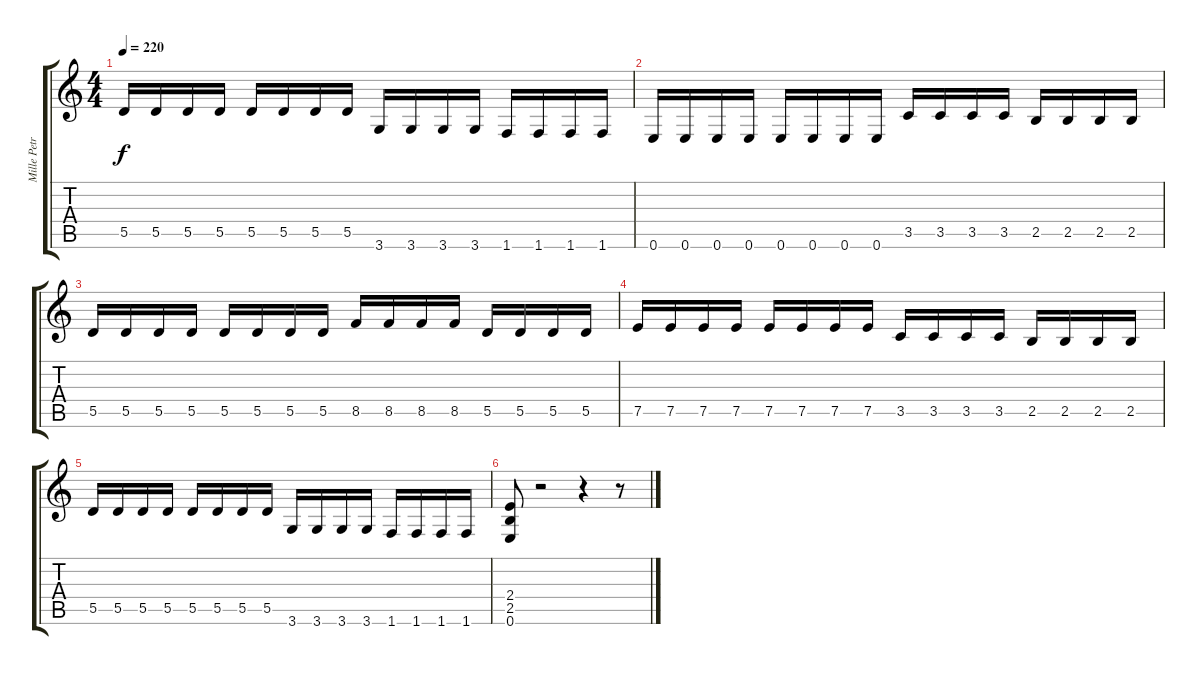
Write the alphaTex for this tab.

\track ("Mille Petrozza" "Mille Petr") {instrument distortionguitar}
\staff {score tabs}
\tuning (E4 B3 G3 D3 A2 E2) {hide}
\ts (4 4)
\tempo 220
\clef g2
\ks c
5.5.16{dy f} 5.5.16 5.5.16 5.5.16 5.5.16 5.5.16 5.5.16 5.5.16 3.6.16 3.6.16 3.6.16 3.6.16 1.6.16 1.6.16 1.6.16 1.6.16 |
0.6.16 0.6.16 0.6.16 0.6.16 0.6.16 0.6.16 0.6.16 0.6.16 3.5.16 3.5.16 3.5.16 3.5.16 2.5.16 2.5.16 2.5.16 2.5.16 |
5.5.16 5.5.16 5.5.16 5.5.16 5.5.16 5.5.16 5.5.16 5.5.16 8.5.16 8.5.16 8.5.16 8.5.16 5.5.16 5.5.16 5.5.16 5.5.16 |
7.5.16 7.5.16 7.5.16 7.5.16 7.5.16 7.5.16 7.5.16 7.5.16 3.5.16 3.5.16 3.5.16 3.5.16 2.5.16 2.5.16 2.5.16 2.5.16 |
5.5.16 5.5.16 5.5.16 5.5.16 5.5.16 5.5.16 5.5.16 5.5.16 3.6.16 3.6.16 3.6.16 3.6.16 1.6.16 1.6.16 1.6.16 1.6.16 |
(2.4 2.5 0.6).8 r.2 r.4 r.8
